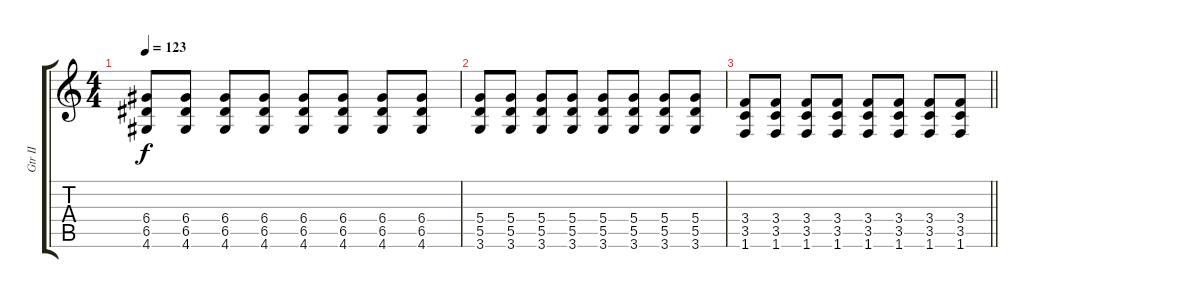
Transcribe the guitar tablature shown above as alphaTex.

\track ("Gtr II" "Gtr II") {instrument overdrivenguitar}
\staff {score tabs}
\tuning (E4 B3 G3 D3 A2 E2) {hide}
\ts (4 4)
\tempo 123
\clef g2
\ks c
(6.4 6.5 4.6).8{dy f} (6.4 6.5 4.6).8 (6.4 6.5 4.6).8 (6.4 6.5 4.6).8 (6.4 6.5 4.6).8 (6.4 6.5 4.6).8 (6.4 6.5 4.6).8 (6.4 6.5 4.6).8 |
(5.4 5.5 3.6).8 (5.4 5.5 3.6).8 (5.4 5.5 3.6).8 (5.4 5.5 3.6).8 (5.4 5.5 3.6).8 (5.4 5.5 3.6).8 (5.4 5.5 3.6).8 (5.4 5.5 3.6).8 |
\barLineRight lightlight
(3.4 3.5 1.6).8 (3.4 3.5 1.6).8 (3.4 3.5 1.6).8 (3.4 3.5 1.6).8 (3.4 3.5 1.6).8 (3.4 3.5 1.6).8 (3.4 3.5 1.6).8 (3.4 3.5 1.6).8
